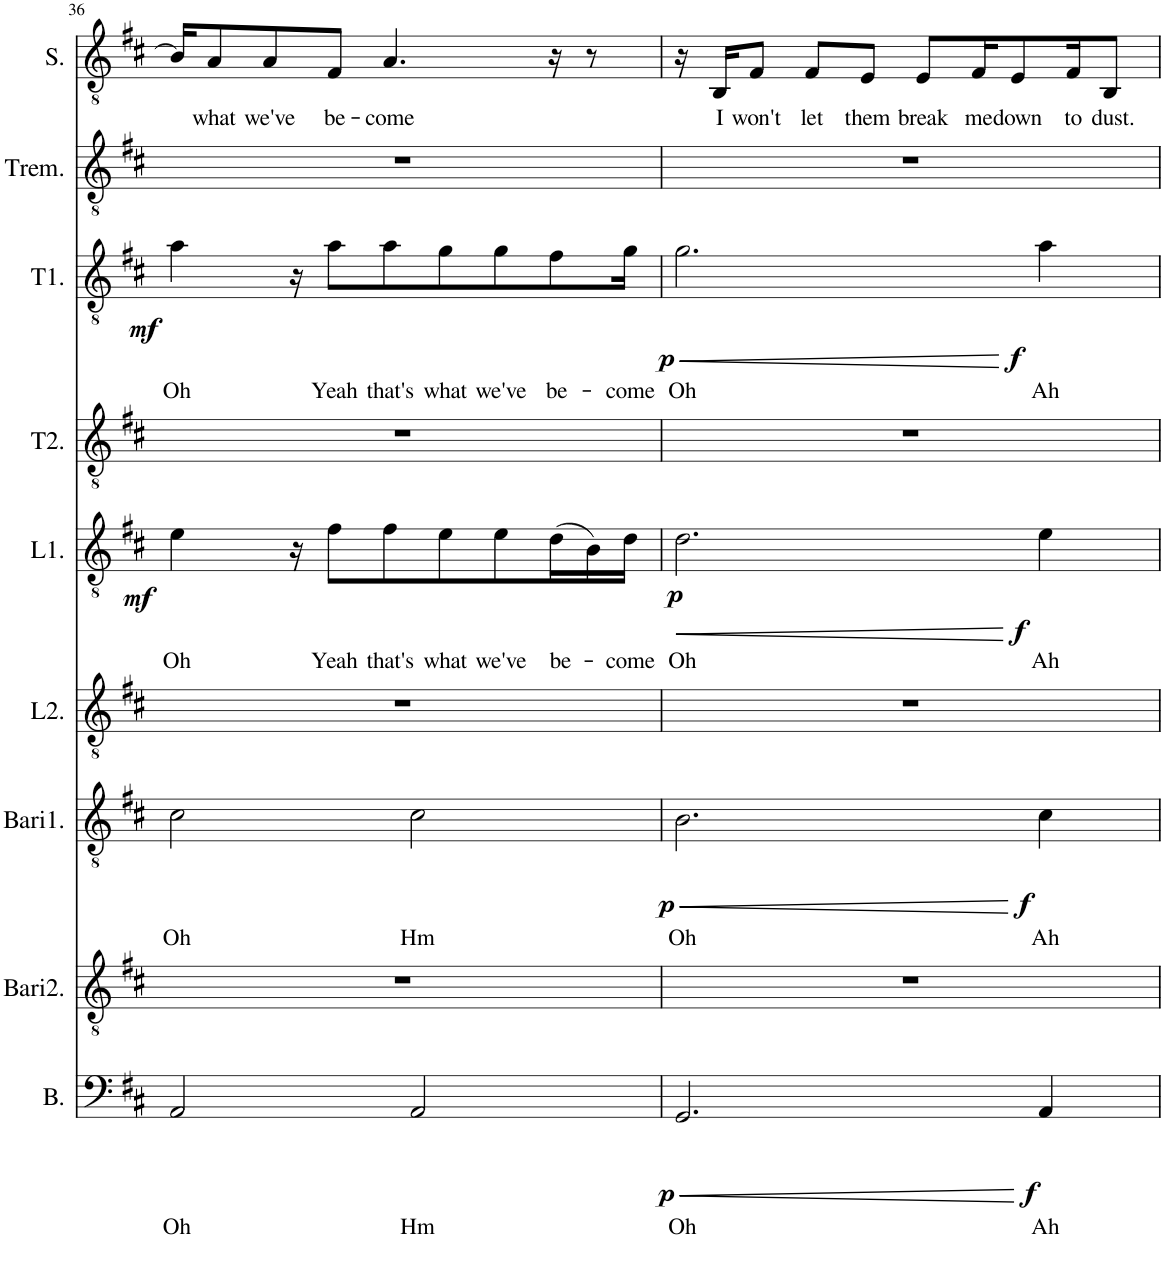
**kern	**text	**dynam	**kern	**kern	**text	**dynam	**kern	**kern	**text	**dynam	**kern	**kern	**text	**dynam	**kern	**kern	**text
*part9	*part9	*part9	*part8	*part7	*part7	*part7	*part6	*part5	*part5	*part5	*part4	*part3	*part3	*part3	*part2	*part1	*part1
*staff9	*staff9	*staff9	*staff8	*staff7	*staff7	*staff7	*staff6	*staff5	*staff5	*staff5	*staff4	*staff3	*staff3	*staff3	*staff2	*staff1	*staff1
*I"Bass	*	*	*I"Baritone 2	*I"Baritone (Main)	*	*	*I"Lead 2	*I"Lead (Main)	*	*	*I"Top 2	*I"Top	*	*	*I"Tremolo	*I"Solo	*
*I'B.	*	*	*I'Bari2.	*I'Bari1.	*	*	*I'L2.	*I'L1.	*	*	*I'T2.	*I'T1.	*	*	*I'Trem.	*I'S.	*
!!LO:PB:g=z
*clefF4	*	*	*clefGv2	*clefGv2	*	*	*clefGv2	*clefGv2	*	*	*clefGv2	*clefGv2	*	*	*clefGv2	*clefGv2	*
*k[f#c#]	*	*	*k[f#c#]	*k[f#c#]	*	*	*k[f#c#]	*k[f#c#]	*	*	*k[f#c#]	*k[f#c#]	*	*	*k[f#c#]	*k[f#c#]	*
*M4/4	*	*	*M4/4	*M4/4	*	*	*M4/4	*M4/4	*	*	*M4/4	*M4/4	*	*	*M4/4	*M4/4	*
=36	=36	=36	=36	=36	=36	=36	=36	=36	=36	=36	=36	=36	=36	=36	=36	=36	=36
!	!LO:LY:b	!	!	!	!LO:LY:b	!	!	!	!LO:LY:b	!LO:DY:b	!	!	!LO:LY:b	!LO:DY:b	!	!	!
2AA/	Oh	.	1r	2c#\	Oh	.	1r	4e\	Oh	mf	1r	4a\	Oh	mf	1r	16B/KL]	.
!	!	!	!	!	!	!	!	!	!	!	!	!	!	!	!	!	!LO:LY:b
.	.	.	.	.	.	.	.	.	.	.	.	.	.	.	.	8A/	what
!	!	!	!	!	!	!	!	!	!	!	!	!	!	!	!	!	!LO:LY:b
.	.	.	.	.	.	.	.	.	.	.	.	.	.	.	.	8A/	we've
.	.	.	.	.	.	.	.	16r	.	.	.	16r	.	.	.	.	.
!	!	!	!	!	!	!	!	!	!LO:LY:b	!	!	!	!LO:LY:b	!	!	!	!LO:LY:b
.	.	.	.	.	.	.	.	8f#\L	Yeah	.	.	8a\L	Yeah	.	.	8F#/J	be-
!	!	!	!	!	!	!	!	!	!LO:LY:b	!	!	!	!LO:LY:b	!	!	!	!LO:LY:b
.	.	.	.	.	.	.	.	8f#\	that's	.	.	8a\	that's	.	.	4.A/	-come
!	!LO:LY:b	!	!	!	!LO:LY:b	!	!	!	!	!	!	!	!	!	!	!	!
2AA/	Hm	.	.	2c#\	Hm	.	.	.	.	.	.	.	.	.	.	.	.
!	!	!	!	!	!	!	!	!	!LO:LY:b	!	!	!	!LO:LY:b	!	!	!	!
.	.	.	.	.	.	.	.	8e\	what	.	.	8g\	what	.	.	.	.
!	!	!	!	!	!	!	!	!	!LO:LY:b	!	!	!	!LO:LY:b	!	!	!	!
.	.	.	.	.	.	.	.	8e\	we've	.	.	8g\	we've	.	.	.	.
!	!	!	!	!	!	!	!	!	!LO:LY:b	!	!	!	!LO:LY:b	!	!	!	!
.	.	.	.	.	.	.	.	(16d\L	be-	.	.	8f#\	be-	.	.	16r	.
.	.	.	.	.	.	.	.	16B\)	.	.	.	.	.	.	.	8r	.
!	!	!	!	!	!	!	!	!	!LO:LY:b	!LO:DY:b	!	!	!LO:LY:b	!	!	!	!
.	.	.	.	.	.	.	.	16d\JJ	-come	p	.	16g\Jk	-come	.	.	.	.
=37	=37	=37	=37	=37	=37	=37	=37	=37	=37	=37	=37	=37	=37	=37	=37	=37	=37
!	!LO:LY:b	!LO:HP:b	!	!	!LO:LY:b	!LO:HP:b	!	!	!LO:LY:b	!LO:HP:b	!	!	!LO:LY:b	!LO:HP:b	!	!	!
!	!	!LO:DY:n=1:b	!	!	!	!LO:DY:n=1:b	!	!	!	!	!	!	!	!LO:DY:n=1:b	!	!	!
2.GG/	Oh	< p	1r	2.B\	Oh	< p	1r	2.d\	Oh	<	1r	2.g\	Oh	< p	1r	16r	.
!	!	!	!	!	!	!	!	!	!	!	!	!	!	!	!	!	!LO:LY:b
.	.	.	.	.	.	.	.	.	.	.	.	.	.	.	.	16BB/KL	I
!	!	!	!	!	!	!	!	!	!	!	!	!	!	!	!	!	!LO:LY:b
.	.	.	.	.	.	.	.	.	.	.	.	.	.	.	.	8F#/J	won't
!	!	!	!	!	!	!	!	!	!	!	!	!	!	!	!	!	!LO:LY:b
.	.	.	.	.	.	.	.	.	.	.	.	.	.	.	.	8F#/L	let
!	!	!	!	!	!	!	!	!	!	!	!	!	!	!	!	!	!LO:LY:b
.	.	.	.	.	.	.	.	.	.	.	.	.	.	.	.	8E/J	them
!	!	!	!	!	!	!	!	!	!	!	!	!	!	!	!	!	!LO:LY:b
.	.	.	.	.	.	.	.	.	.	.	.	.	.	.	.	8E/L	break
!	!	!	!	!	!	!	!	!	!	!	!	!	!	!	!	!	!LO:LY:b
.	.	.	.	.	.	.	.	.	.	.	.	.	.	.	.	16F#/K	me
!	!	!	!	!	!	!	!	!	!	!	!	!	!	!	!	!	!LO:LY:b
.	.	.	.	.	.	.	.	.	.	.	.	.	.	.	.	8E/	down
!	!LO:LY:b	!LO:DY:n=2:b	!	!	!LO:LY:b	!LO:DY:n=2:b	!	!	!LO:LY:b	!LO:DY:n=1:b	!	!	!LO:LY:b	!LO:DY:n=2:b	!	!	!
4AA/	Ah	[ f	.	4c#\	Ah	[ f	.	4e\	Ah	[ f	.	4a\	Ah	[ f	.	.	.
!	!	!	!	!	!	!	!	!	!	!	!	!	!	!	!	!	!LO:LY:b
.	.	.	.	.	.	.	.	.	.	.	.	.	.	.	.	16F#/K	to
!	!	!	!	!	!	!	!	!	!	!	!	!	!	!	!	!	!LO:LY:b
.	.	.	.	.	.	.	.	.	.	.	.	.	.	.	.	8BB/J	dust.
=	=	=	=	=	=	=	=	=	=	=	=	=	=	=	=	=	=
*-	*-	*-	*-	*-	*-	*-	*-	*-	*-	*-	*-	*-	*-	*-	*-	*-	*-
